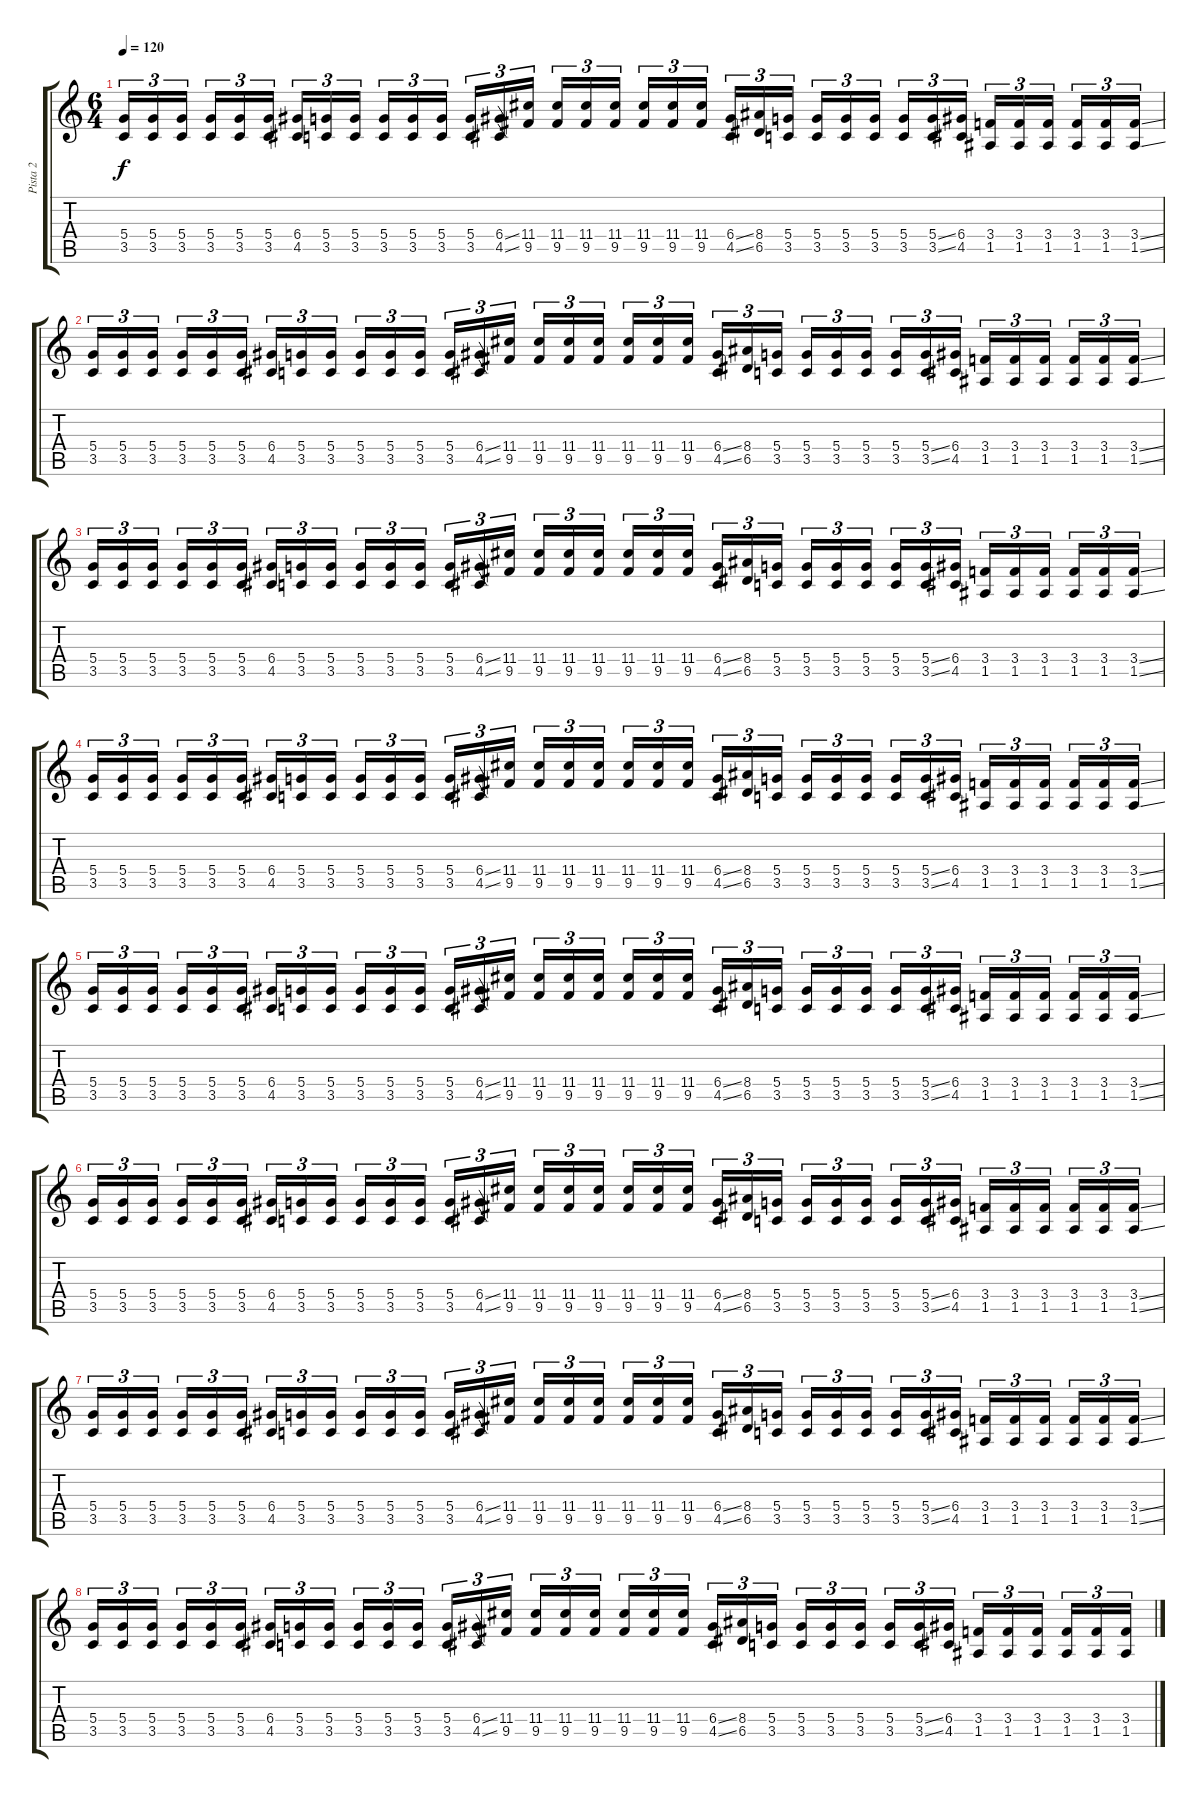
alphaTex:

\track ("Pista 2" "Pista 2") {instrument distortionguitar}
\staff {score tabs}
\tuning (E4 B3 G3 D3 A2 E2) {hide}
\ts (6 4)
\tempo 120
\clef g2
\ks c
(5.4 3.5).16{tu (3 2) dy f} (5.4 3.5).16{tu (3 2)} (5.4 3.5).16{tu (3 2)} (5.4 3.5).16{tu (3 2)} (5.4 3.5).16{tu (3 2)} (5.4 3.5).16{tu (3 2)} (6.4 4.5).16{tu (3 2)} (5.4 3.5).16{tu (3 2)} (5.4 3.5).16{tu (3 2)} (5.4 3.5).16{tu (3 2)} (5.4 3.5).16{tu (3 2)} (5.4 3.5).16{tu (3 2)} (5.4 3.5).16{tu (3 2)} (6.4{ss} 4.5{ss}).16{tu (3 2)} (11.4 9.5).16{tu (3 2)} (11.4 9.5).16{tu (3 2)} (11.4 9.5).16{tu (3 2)} (11.4 9.5).16{tu (3 2)} (11.4 9.5).16{tu (3 2)} (11.4 9.5).16{tu (3 2)} (11.4 9.5).16{tu (3 2)} (6.4{ss} 4.5{ss}).16{tu (3 2)} (8.4 6.5).16{tu (3 2)} (5.4 3.5).16{tu (3 2)} (5.4 3.5).16{tu (3 2)} (5.4 3.5).16{tu (3 2)} (5.4 3.5).16{tu (3 2)} (5.4 3.5).16{tu (3 2)} (5.4{ss} 3.5{ss}).16{tu (3 2)} (6.4 4.5).16{tu (3 2)} (3.4 1.5).16{tu (3 2)} (3.4 1.5).16{tu (3 2)} (3.4 1.5).16{tu (3 2)} (3.4 1.5).16{tu (3 2)} (3.4 1.5).16{tu (3 2)} (3.4{ss} 1.5{ss}).16{tu (3 2)} |
(5.4 3.5).16{tu (3 2)} (5.4 3.5).16{tu (3 2)} (5.4 3.5).16{tu (3 2)} (5.4 3.5).16{tu (3 2)} (5.4 3.5).16{tu (3 2)} (5.4 3.5).16{tu (3 2)} (6.4 4.5).16{tu (3 2)} (5.4 3.5).16{tu (3 2)} (5.4 3.5).16{tu (3 2)} (5.4 3.5).16{tu (3 2)} (5.4 3.5).16{tu (3 2)} (5.4 3.5).16{tu (3 2)} (5.4 3.5).16{tu (3 2)} (6.4{ss} 4.5{ss}).16{tu (3 2)} (11.4 9.5).16{tu (3 2)} (11.4 9.5).16{tu (3 2)} (11.4 9.5).16{tu (3 2)} (11.4 9.5).16{tu (3 2)} (11.4 9.5).16{tu (3 2)} (11.4 9.5).16{tu (3 2)} (11.4 9.5).16{tu (3 2)} (6.4{ss} 4.5{ss}).16{tu (3 2)} (8.4 6.5).16{tu (3 2)} (5.4 3.5).16{tu (3 2)} (5.4 3.5).16{tu (3 2)} (5.4 3.5).16{tu (3 2)} (5.4 3.5).16{tu (3 2)} (5.4 3.5).16{tu (3 2)} (5.4{ss} 3.5{ss}).16{tu (3 2)} (6.4 4.5).16{tu (3 2)} (3.4 1.5).16{tu (3 2)} (3.4 1.5).16{tu (3 2)} (3.4 1.5).16{tu (3 2)} (3.4 1.5).16{tu (3 2)} (3.4 1.5).16{tu (3 2)} (3.4{ss} 1.5{ss}).16{tu (3 2)} |
(5.4 3.5).16{tu (3 2)} (5.4 3.5).16{tu (3 2)} (5.4 3.5).16{tu (3 2)} (5.4 3.5).16{tu (3 2)} (5.4 3.5).16{tu (3 2)} (5.4 3.5).16{tu (3 2)} (6.4 4.5).16{tu (3 2)} (5.4 3.5).16{tu (3 2)} (5.4 3.5).16{tu (3 2)} (5.4 3.5).16{tu (3 2)} (5.4 3.5).16{tu (3 2)} (5.4 3.5).16{tu (3 2)} (5.4 3.5).16{tu (3 2)} (6.4{ss} 4.5{ss}).16{tu (3 2)} (11.4 9.5).16{tu (3 2)} (11.4 9.5).16{tu (3 2)} (11.4 9.5).16{tu (3 2)} (11.4 9.5).16{tu (3 2)} (11.4 9.5).16{tu (3 2)} (11.4 9.5).16{tu (3 2)} (11.4 9.5).16{tu (3 2)} (6.4{ss} 4.5{ss}).16{tu (3 2)} (8.4 6.5).16{tu (3 2)} (5.4 3.5).16{tu (3 2)} (5.4 3.5).16{tu (3 2)} (5.4 3.5).16{tu (3 2)} (5.4 3.5).16{tu (3 2)} (5.4 3.5).16{tu (3 2)} (5.4{ss} 3.5{ss}).16{tu (3 2)} (6.4 4.5).16{tu (3 2)} (3.4 1.5).16{tu (3 2)} (3.4 1.5).16{tu (3 2)} (3.4 1.5).16{tu (3 2)} (3.4 1.5).16{tu (3 2)} (3.4 1.5).16{tu (3 2)} (3.4{ss} 1.5{ss}).16{tu (3 2)} |
(5.4 3.5).16{tu (3 2)} (5.4 3.5).16{tu (3 2)} (5.4 3.5).16{tu (3 2)} (5.4 3.5).16{tu (3 2)} (5.4 3.5).16{tu (3 2)} (5.4 3.5).16{tu (3 2)} (6.4 4.5).16{tu (3 2)} (5.4 3.5).16{tu (3 2)} (5.4 3.5).16{tu (3 2)} (5.4 3.5).16{tu (3 2)} (5.4 3.5).16{tu (3 2)} (5.4 3.5).16{tu (3 2)} (5.4 3.5).16{tu (3 2)} (6.4{ss} 4.5{ss}).16{tu (3 2)} (11.4 9.5).16{tu (3 2)} (11.4 9.5).16{tu (3 2)} (11.4 9.5).16{tu (3 2)} (11.4 9.5).16{tu (3 2)} (11.4 9.5).16{tu (3 2)} (11.4 9.5).16{tu (3 2)} (11.4 9.5).16{tu (3 2)} (6.4{ss} 4.5{ss}).16{tu (3 2)} (8.4 6.5).16{tu (3 2)} (5.4 3.5).16{tu (3 2)} (5.4 3.5).16{tu (3 2)} (5.4 3.5).16{tu (3 2)} (5.4 3.5).16{tu (3 2)} (5.4 3.5).16{tu (3 2)} (5.4{ss} 3.5{ss}).16{tu (3 2)} (6.4 4.5).16{tu (3 2)} (3.4 1.5).16{tu (3 2)} (3.4 1.5).16{tu (3 2)} (3.4 1.5).16{tu (3 2)} (3.4 1.5).16{tu (3 2)} (3.4 1.5).16{tu (3 2)} (3.4{ss} 1.5{ss}).16{tu (3 2)} |
(5.4 3.5).16{tu (3 2)} (5.4 3.5).16{tu (3 2)} (5.4 3.5).16{tu (3 2)} (5.4 3.5).16{tu (3 2)} (5.4 3.5).16{tu (3 2)} (5.4 3.5).16{tu (3 2)} (6.4 4.5).16{tu (3 2)} (5.4 3.5).16{tu (3 2)} (5.4 3.5).16{tu (3 2)} (5.4 3.5).16{tu (3 2)} (5.4 3.5).16{tu (3 2)} (5.4 3.5).16{tu (3 2)} (5.4 3.5).16{tu (3 2)} (6.4{ss} 4.5{ss}).16{tu (3 2)} (11.4 9.5).16{tu (3 2)} (11.4 9.5).16{tu (3 2)} (11.4 9.5).16{tu (3 2)} (11.4 9.5).16{tu (3 2)} (11.4 9.5).16{tu (3 2)} (11.4 9.5).16{tu (3 2)} (11.4 9.5).16{tu (3 2)} (6.4{ss} 4.5{ss}).16{tu (3 2)} (8.4 6.5).16{tu (3 2)} (5.4 3.5).16{tu (3 2)} (5.4 3.5).16{tu (3 2)} (5.4 3.5).16{tu (3 2)} (5.4 3.5).16{tu (3 2)} (5.4 3.5).16{tu (3 2)} (5.4{ss} 3.5{ss}).16{tu (3 2)} (6.4 4.5).16{tu (3 2)} (3.4 1.5).16{tu (3 2)} (3.4 1.5).16{tu (3 2)} (3.4 1.5).16{tu (3 2)} (3.4 1.5).16{tu (3 2)} (3.4 1.5).16{tu (3 2)} (3.4{ss} 1.5{ss}).16{tu (3 2)} |
(5.4 3.5).16{tu (3 2)} (5.4 3.5).16{tu (3 2)} (5.4 3.5).16{tu (3 2)} (5.4 3.5).16{tu (3 2)} (5.4 3.5).16{tu (3 2)} (5.4 3.5).16{tu (3 2)} (6.4 4.5).16{tu (3 2)} (5.4 3.5).16{tu (3 2)} (5.4 3.5).16{tu (3 2)} (5.4 3.5).16{tu (3 2)} (5.4 3.5).16{tu (3 2)} (5.4 3.5).16{tu (3 2)} (5.4 3.5).16{tu (3 2)} (6.4{ss} 4.5{ss}).16{tu (3 2)} (11.4 9.5).16{tu (3 2)} (11.4 9.5).16{tu (3 2)} (11.4 9.5).16{tu (3 2)} (11.4 9.5).16{tu (3 2)} (11.4 9.5).16{tu (3 2)} (11.4 9.5).16{tu (3 2)} (11.4 9.5).16{tu (3 2)} (6.4{ss} 4.5{ss}).16{tu (3 2)} (8.4 6.5).16{tu (3 2)} (5.4 3.5).16{tu (3 2)} (5.4 3.5).16{tu (3 2)} (5.4 3.5).16{tu (3 2)} (5.4 3.5).16{tu (3 2)} (5.4 3.5).16{tu (3 2)} (5.4{ss} 3.5{ss}).16{tu (3 2)} (6.4 4.5).16{tu (3 2)} (3.4 1.5).16{tu (3 2)} (3.4 1.5).16{tu (3 2)} (3.4 1.5).16{tu (3 2)} (3.4 1.5).16{tu (3 2)} (3.4 1.5).16{tu (3 2)} (3.4{ss} 1.5{ss}).16{tu (3 2)} |
(5.4 3.5).16{tu (3 2)} (5.4 3.5).16{tu (3 2)} (5.4 3.5).16{tu (3 2)} (5.4 3.5).16{tu (3 2)} (5.4 3.5).16{tu (3 2)} (5.4 3.5).16{tu (3 2)} (6.4 4.5).16{tu (3 2)} (5.4 3.5).16{tu (3 2)} (5.4 3.5).16{tu (3 2)} (5.4 3.5).16{tu (3 2)} (5.4 3.5).16{tu (3 2)} (5.4 3.5).16{tu (3 2)} (5.4 3.5).16{tu (3 2)} (6.4{ss} 4.5{ss}).16{tu (3 2)} (11.4 9.5).16{tu (3 2)} (11.4 9.5).16{tu (3 2)} (11.4 9.5).16{tu (3 2)} (11.4 9.5).16{tu (3 2)} (11.4 9.5).16{tu (3 2)} (11.4 9.5).16{tu (3 2)} (11.4 9.5).16{tu (3 2)} (6.4{ss} 4.5{ss}).16{tu (3 2)} (8.4 6.5).16{tu (3 2)} (5.4 3.5).16{tu (3 2)} (5.4 3.5).16{tu (3 2)} (5.4 3.5).16{tu (3 2)} (5.4 3.5).16{tu (3 2)} (5.4 3.5).16{tu (3 2)} (5.4{ss} 3.5{ss}).16{tu (3 2)} (6.4 4.5).16{tu (3 2)} (3.4 1.5).16{tu (3 2)} (3.4 1.5).16{tu (3 2)} (3.4 1.5).16{tu (3 2)} (3.4 1.5).16{tu (3 2)} (3.4 1.5).16{tu (3 2)} (3.4{ss} 1.5{ss}).16{tu (3 2)} |
(5.4 3.5).16{tu (3 2)} (5.4 3.5).16{tu (3 2)} (5.4 3.5).16{tu (3 2)} (5.4 3.5).16{tu (3 2)} (5.4 3.5).16{tu (3 2)} (5.4 3.5).16{tu (3 2)} (6.4 4.5).16{tu (3 2)} (5.4 3.5).16{tu (3 2)} (5.4 3.5).16{tu (3 2)} (5.4 3.5).16{tu (3 2)} (5.4 3.5).16{tu (3 2)} (5.4 3.5).16{tu (3 2)} (5.4 3.5).16{tu (3 2)} (6.4{ss} 4.5{ss}).16{tu (3 2)} (11.4 9.5).16{tu (3 2)} (11.4 9.5).16{tu (3 2)} (11.4 9.5).16{tu (3 2)} (11.4 9.5).16{tu (3 2)} (11.4 9.5).16{tu (3 2)} (11.4 9.5).16{tu (3 2)} (11.4 9.5).16{tu (3 2)} (6.4{ss} 4.5{ss}).16{tu (3 2)} (8.4 6.5).16{tu (3 2)} (5.4 3.5).16{tu (3 2)} (5.4 3.5).16{tu (3 2)} (5.4 3.5).16{tu (3 2)} (5.4 3.5).16{tu (3 2)} (5.4 3.5).16{tu (3 2)} (5.4{ss} 3.5{ss}).16{tu (3 2)} (6.4 4.5).16{tu (3 2)} (3.4 1.5).16{tu (3 2)} (3.4 1.5).16{tu (3 2)} (3.4 1.5).16{tu (3 2)} (3.4 1.5).16{tu (3 2)} (3.4 1.5).16{tu (3 2)} (3.4{ss} 1.5).16{tu (3 2)}
